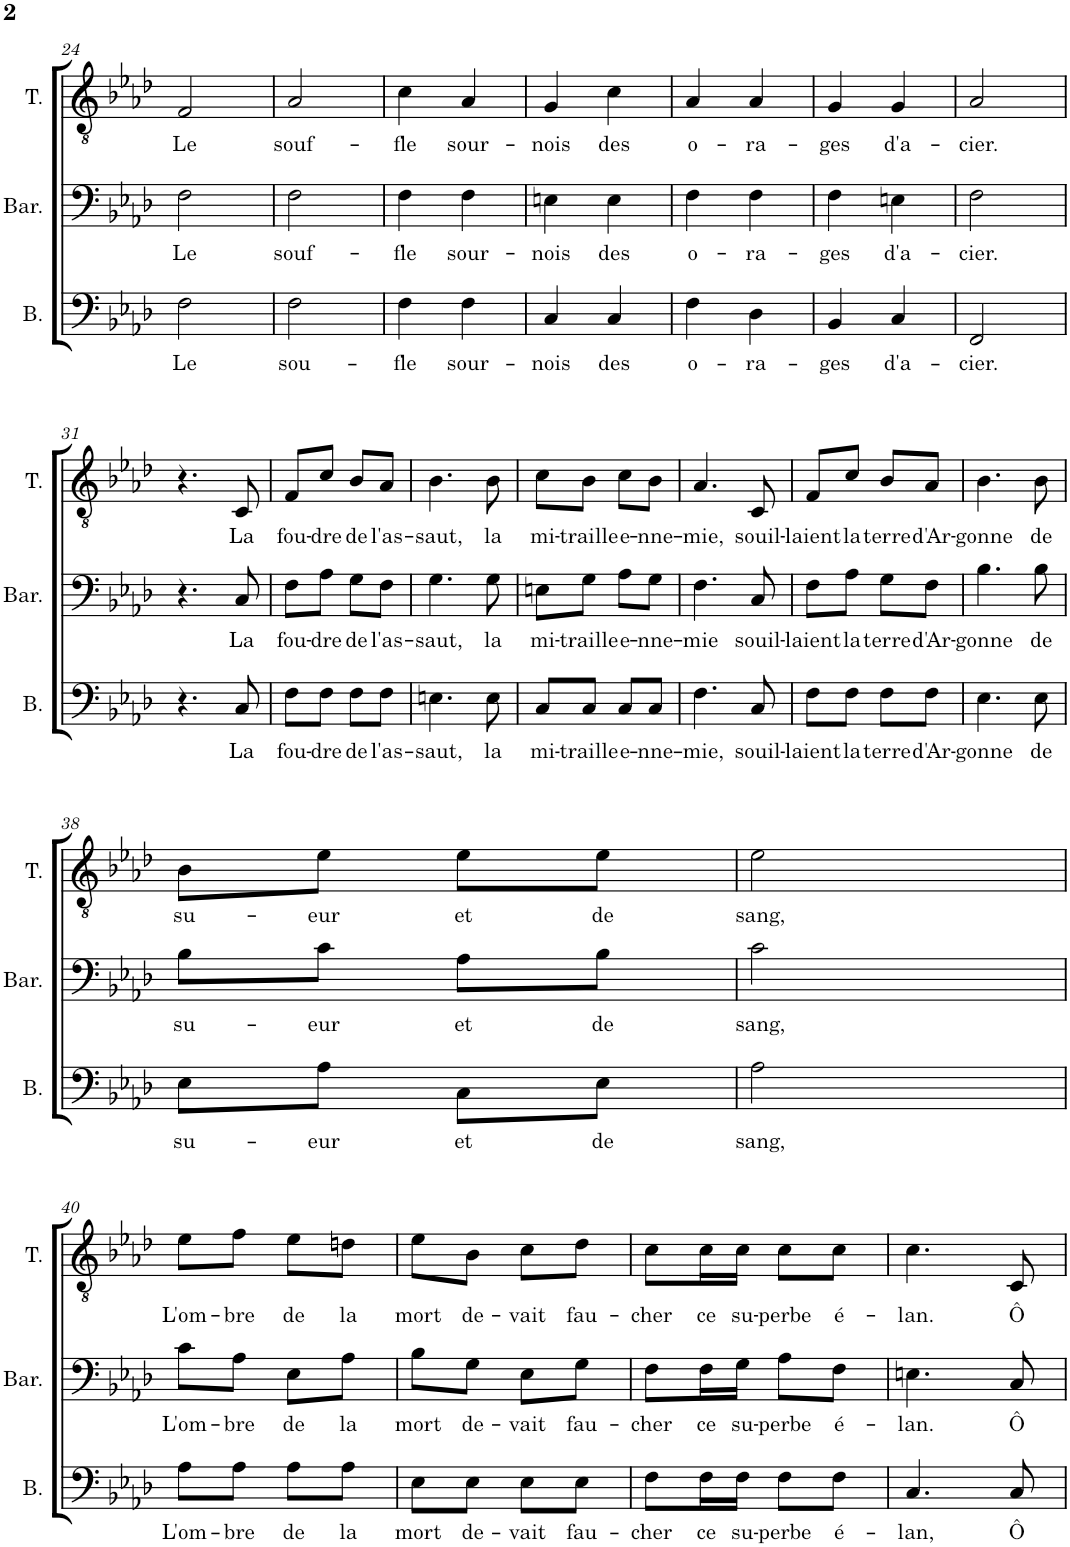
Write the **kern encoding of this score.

**kern	**text	**kern	**text	**kern	**text
*part3	*part3	*part2	*part2	*part1	*part1
*staff3	*staff3	*staff2	*staff2	*staff1	*staff1
*I"Basse	*	*I"Baryton	*	*I"Ténor	*
*I'B.	*	*I'Bar.	*	*I'T.	*
!!LO:PB:g=z
*clefF4	*	*clefF4	*	*clefGv2	*
*k[b-e-a-d-]	*	*k[b-e-a-d-]	*	*k[b-e-a-d-]	*
*M2/4	*	*M2/4	*	*M2/4	*
=24	=24	=24	=24	=24	=24
!	!LO:LY:b	!	!LO:LY:b	!	!LO:LY:b
2F\	Le	2F\	Le	2F/	Le
=25	=25	=25	=25	=25	=25
!	!LO:LY:b	!	!LO:LY:b	!	!LO:LY:b
2F\	-sou-	2F\	souf-	2A-/	souf-
=26	=26	=26	=26	=26	=26
!	!LO:LY:b	!	!LO:LY:b	!	!LO:LY:b
4F\	-fle	4F\	-fle	4c\	-fle
!	!LO:LY:b	!	!LO:LY:b	!	!LO:LY:b
4F\	sour-	4F\	sour-	4A-/	sour-
=27	=27	=27	=27	=27	=27
!	!LO:LY:b	!	!LO:LY:b	!	!LO:LY:b
4C/	-nois	4En\	-nois	4G/	-nois
!	!LO:LY:b	!	!LO:LY:b	!	!LO:LY:b
4C/	des	4E\	des	4c\	des
=28	=28	=28	=28	=28	=28
!	!LO:LY:b	!	!LO:LY:b	!	!LO:LY:b
4F\	o-	4F\	o-	4A-/	o-
!	!LO:LY:b	!	!LO:LY:b	!	!LO:LY:b
4D-\	-ra-	4F\	-ra-	4A-/	-ra-
=29	=29	=29	=29	=29	=29
!	!LO:LY:b	!	!LO:LY:b	!	!LO:LY:b
4BB-/	-ges	4F\	-ges	4G/	-ges
!	!LO:LY:b	!	!LO:LY:b	!	!LO:LY:b
4C/	d'a-	4En\	d'a-	4G/	d'a-
=30	=30	=30	=30	=30	=30
!	!LO:LY:b	!	!LO:LY:b	!	!LO:LY:b
2FF/	-cier.	2F\	-cier.	2A-/	-cier.
!!LO:LB:g=z
=31	=31	=31	=31	=31	=31
4.r	.	4.r	.	4.r	.
!	!LO:LY:b	!	!LO:LY:b	!	!LO:LY:b
8C/	La	8C/	La	8C/	La
=32	=32	=32	=32	=32	=32
!	!LO:LY:b	!	!LO:LY:b	!	!LO:LY:b
8F\L	fou-	8F\L	fou-	8F/L	fou-
!	!LO:LY:b	!	!LO:LY:b	!	!LO:LY:b
8F\J	-dre	8A-\J	-dre	8c/J	-dre
!	!LO:LY:b	!	!LO:LY:b	!	!LO:LY:b
8F\L	de	8G\L	de	8B-/L	de
!	!LO:LY:b	!	!LO:LY:b	!	!LO:LY:b
8F\J	l'as-	8F\J	l'as-	8A-/J	l'as-
=33	=33	=33	=33	=33	=33
!	!LO:LY:b	!	!LO:LY:b	!	!LO:LY:b
4.En\	-saut,	4.G\	-saut,	4.B-\	-saut,
!	!LO:LY:b	!	!LO:LY:b	!	!LO:LY:b
8E\	la	8G\	la	8B-\	la
=34	=34	=34	=34	=34	=34
!	!LO:LY:b	!	!LO:LY:b	!	!LO:LY:b
8C/L	mi-	8En\L	mi-	8c\L	mi-
!	!LO:LY:b	!	!LO:LY:b	!	!LO:LY:b
8C/J	-traille	8G\J	-traille	8B-\J	-traille
!	!LO:LY:b	!	!LO:LY:b	!	!LO:LY:b
8C/L	e-	8A-\L	e-	8c\L	e-
!	!LO:LY:b	!	!LO:LY:b	!	!LO:LY:b
8C/J	-nne-	8G\J	-nne-	8B-\J	-nne-
=35	=35	=35	=35	=35	=35
!	!LO:LY:b	!	!LO:LY:b	!	!LO:LY:b
4.F\	-mie,	4.F\	-mie	4.A-/	-mie,
!	!LO:LY:b	!	!LO:LY:b	!	!LO:LY:b
8C/	souil-	8C/	souil-	8C/	souil-
=36	=36	=36	=36	=36	=36
!	!LO:LY:b	!	!LO:LY:b	!	!LO:LY:b
8F\L	-laient	8F\L	-laient	8F/L	-laient
!	!LO:LY:b	!	!LO:LY:b	!	!LO:LY:b
8F\J	la	8A-\J	la	8c/J	la
!	!LO:LY:b	!	!LO:LY:b	!	!LO:LY:b
8F\L	terre	8G\L	terre	8B-/L	terre
!	!LO:LY:b	!	!LO:LY:b	!	!LO:LY:b
8F\J	d'Ar-	8F\J	d'Ar-	8A-/J	d'Ar-
=37	=37	=37	=37	=37	=37
!	!LO:LY:b	!	!LO:LY:b	!	!LO:LY:b
4.E-\	-gonne	4.B-\	-gonne	4.B-\	-gonne
!	!LO:LY:b	!	!LO:LY:b	!	!LO:LY:b
8E-\	de	8B-\	de	8B-\	de
!!LO:LB:g=z
=38	=38	=38	=38	=38	=38
!	!LO:LY:b	!	!LO:LY:b	!	!LO:LY:b
8E-\L	su-	8B-\L	su-	8B-\L	su-
!	!LO:LY:b	!	!LO:LY:b	!	!LO:LY:b
8A-\J	-eur	8c\J	-eur	8e-\J	-eur
!	!LO:LY:b	!	!LO:LY:b	!	!LO:LY:b
8C\L	et	8A-\L	et	8e-\L	et
!	!LO:LY:b	!	!LO:LY:b	!	!LO:LY:b
8E-\J	de	8B-\J	de	8e-\J	de
=39	=39	=39	=39	=39	=39
!	!LO:LY:b	!	!LO:LY:b	!	!LO:LY:b
2A-\	sang,	2c\	sang,	2e-\	sang,
!!LO:LB:g=z
=40	=40	=40	=40	=40	=40
!	!LO:LY:b	!	!LO:LY:b	!	!LO:LY:b
8A-\L	L'om-	8c\L	L'om-	8e-\L	L'om-
!	!LO:LY:b	!	!LO:LY:b	!	!LO:LY:b
8A-\J	-bre	8A-\J	-bre	8f\J	-bre
!	!LO:LY:b	!	!LO:LY:b	!	!LO:LY:b
8A-\L	de	8E-\L	de	8e-\L	de
!	!LO:LY:b	!	!LO:LY:b	!	!LO:LY:b
8A-\J	la	8A-\J	la	8dn\J	la
=41	=41	=41	=41	=41	=41
!	!LO:LY:b	!	!LO:LY:b	!	!LO:LY:b
8E-\L	mort	8B-\L	mort	8e-\L	mort
!	!LO:LY:b	!	!LO:LY:b	!	!LO:LY:b
8E-\J	de-	8G\J	de-	8B-\J	de-
!	!LO:LY:b	!	!LO:LY:b	!	!LO:LY:b
8E-\L	-vait	8E-\L	-vait	8c\L	-vait
!	!LO:LY:b	!	!LO:LY:b	!	!LO:LY:b
8E-\J	fau-	8G\J	fau-	8d-\J	fau-
=42	=42	=42	=42	=42	=42
!	!LO:LY:b	!	!LO:LY:b	!	!LO:LY:b
8F\L	-cher	8F\L	-cher	8c\L	-cher
!	!LO:LY:b	!	!LO:LY:b	!	!LO:LY:b
16F\L	ce	16F\L	ce	16c\L	ce
!	!LO:LY:b	!	!LO:LY:b	!	!LO:LY:b
16F\JJ	su-	16G\JJ	su-	16c\JJ	su-
!	!LO:LY:b	!	!LO:LY:b	!	!LO:LY:b
8F\L	-perbe	8A-\L	-perbe	8c\L	-perbe
!	!LO:LY:b	!	!LO:LY:b	!	!LO:LY:b
8F\J	é-	8F\J	é-	8c\J	é-
=43	=43	=43	=43	=43	=43
!	!LO:LY:b	!	!LO:LY:b	!	!LO:LY:b
4.C/	-lan,	4.En\	-lan.	4.c\	-lan.
!	!LO:LY:b	!	!LO:LY:b	!	!LO:LY:b
8C/	Ô	8C/	Ô	8C/	Ô
=	=	=	=	=	=
*-	*-	*-	*-	*-	*-
